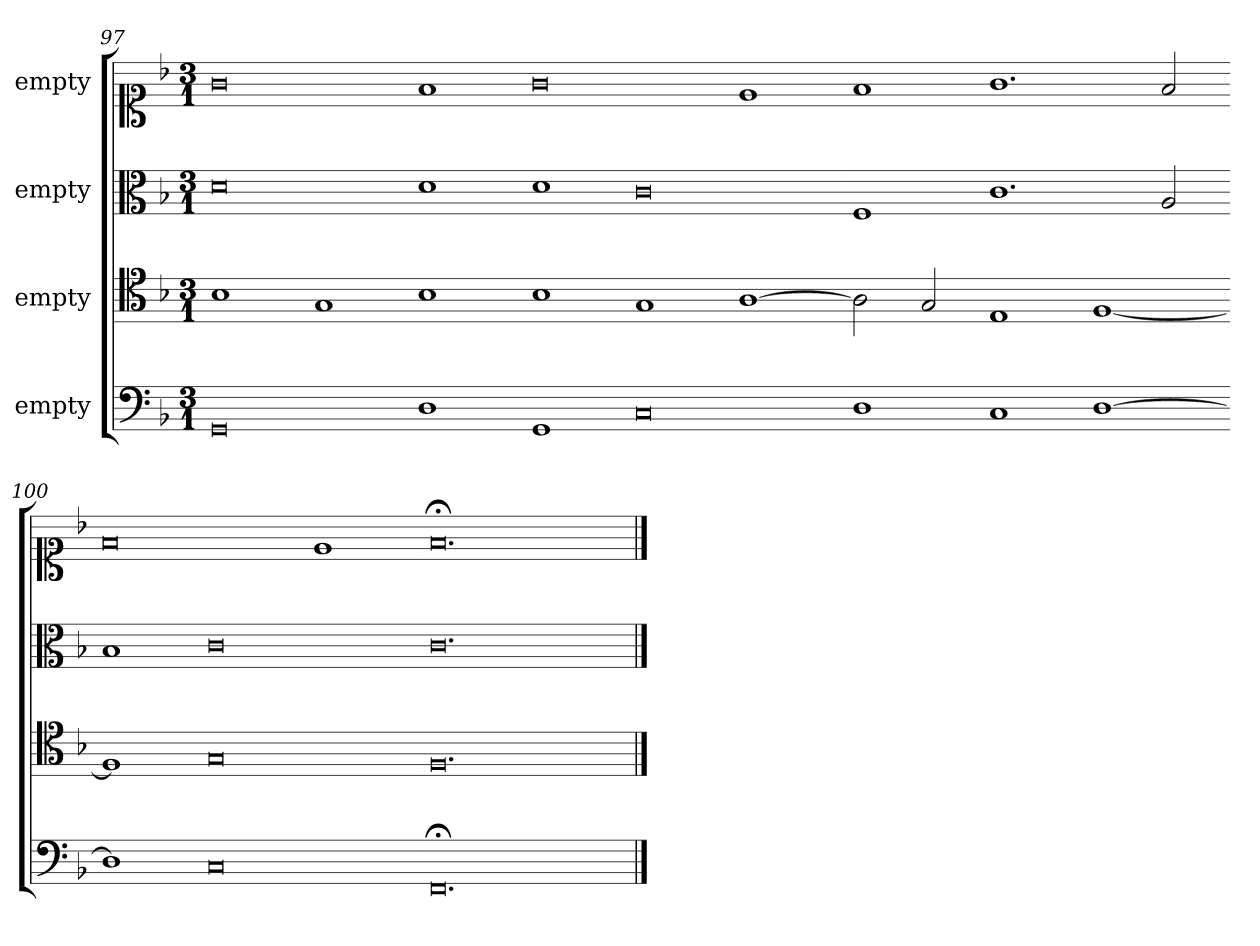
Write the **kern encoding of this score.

**kern	**kern	**kern	**kern
*part4	*part3	*part2	*part1
*staff4	*staff3	*staff2	*staff1
*I"empty	*I"empty	*I"empty	*I"empty
*clefF4	*clefC4	*clefC3	*clefC1
*k[b-]	*k[b-]	*k[b-]	*k[b-]
*F:ion	*F:ion	*F:ion	*F:ion
*M3/1	*M3/1	*M3/1	*M3/1
=97	=97	=97	=97
0GG	1B-	0d	0g
.	1G	.	.
1D	1B-	1d	1f
=98-	=98-	=98-	=98-
1GG	1B-	1d	0g
0C	1G	0c	.
.	[1A	.	1e
=99-	=99-	=99-	=99-
1D	2A]	1F	1f
.	2G/	.	.
1C	1E	1.c	1.g
[1D	[1F	.	.
.	.	2A/	2f/
=100-	=100-	=100-	=100-
1D]	1F]	1B-	0f
0C	0G	0c	.
.	.	.	1e
=101-	=101-	=101-	=101-
0.FF;<	0.F	0.c	0.f;<
==	==	==	==
*-	*-	*-	*-
